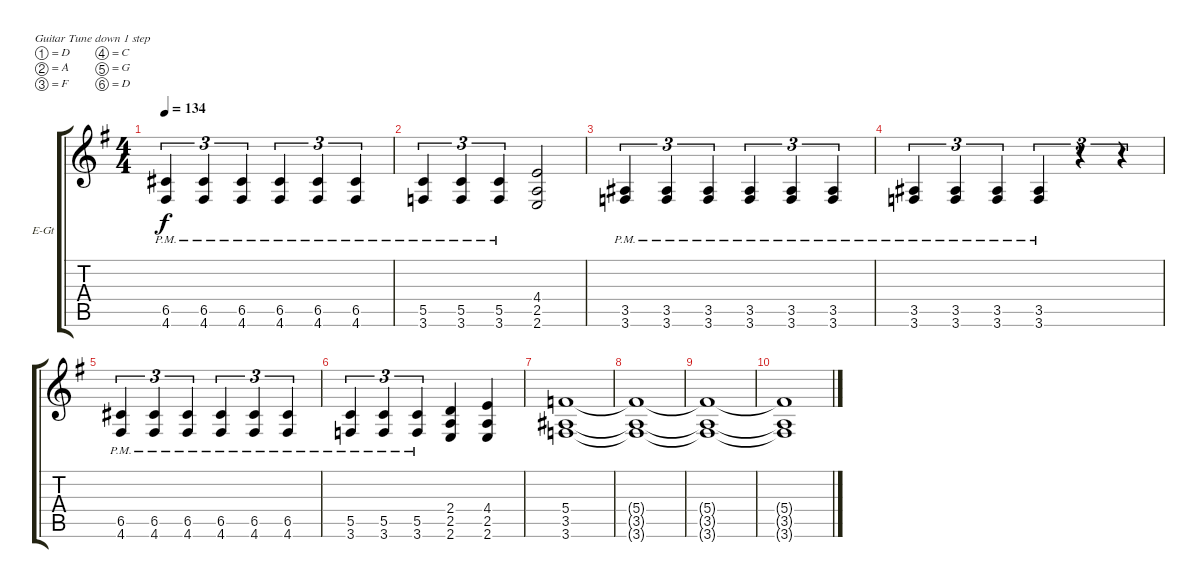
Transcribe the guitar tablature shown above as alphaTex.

\bracketExtendMode groupsimilarinstruments
\firstSystemTrackNameOrientation horizontal
\otherSystemsTrackNameOrientation horizontal
\track ("Solo-guitar - Galder (fix)" "E-Gt") {instrument distortionguitar}
\staff {score tabs}
\tuning (D4 A3 F3 C3 G2 D2)
\ts (4 4)
\tempo 134
\clef g2
\ks g
(6.5{pm} 4.6{pm}).4{tu (3 2) dy f} (6.5{pm} 4.6{pm}).4{tu (3 2)} (6.5{pm} 4.6{pm}).4{tu (3 2)} (6.5{pm} 4.6{pm}).4{tu (3 2)} (6.5{pm} 4.6{pm}).4{tu (3 2)} (6.5{pm} 4.6{pm}).4{tu (3 2)} |
(5.5{pm} 3.6{pm}).4{tu (3 2)} (5.5{pm} 3.6{pm}).4{tu (3 2)} (5.5{pm} 3.6{pm}).4{tu (3 2)} (4.4 2.5 2.6).2 |
(3.5{pm} 3.6{pm}).4{tu (3 2)} (3.5{pm} 3.6{pm}).4{tu (3 2)} (3.5{pm} 3.6{pm}).4{tu (3 2)} (3.5{pm} 3.6{pm}).4{tu (3 2)} (3.5{pm} 3.6{pm}).4{tu (3 2)} (3.5{pm} 3.6{pm}).4{tu (3 2)} |
(3.5{pm} 3.6{pm}).4{tu (3 2)} (3.5{pm} 3.6{pm}).4{tu (3 2)} (3.5{pm} 3.6{pm}).4{tu (3 2)} (3.5{pm} 3.6{pm}).4{tu (3 2)} r.4{tu (3 2)} r.4{tu (3 2)} |
(6.5{pm} 4.6{pm}).4{tu (3 2)} (6.5{pm} 4.6{pm}).4{tu (3 2)} (6.5{pm} 4.6{pm}).4{tu (3 2)} (6.5{pm} 4.6{pm}).4{tu (3 2)} (6.5{pm} 4.6{pm}).4{tu (3 2)} (6.5{pm} 4.6{pm}).4{tu (3 2)} |
(5.5{pm} 3.6{pm}).4{tu (3 2)} (5.5{pm} 3.6{pm}).4{tu (3 2)} (5.5{pm} 3.6{pm}).4{tu (3 2)} (2.4 2.5 2.6).4 (4.4 2.5 2.6).4 |
(5.4 3.5 3.6).1 |
(5.4{t} 3.5{t} 3.6{t}).1 |
(5.4{t} 3.5{t} 3.6{t}).1 |
(5.4{t} 3.5{t} 3.6{t}).1
